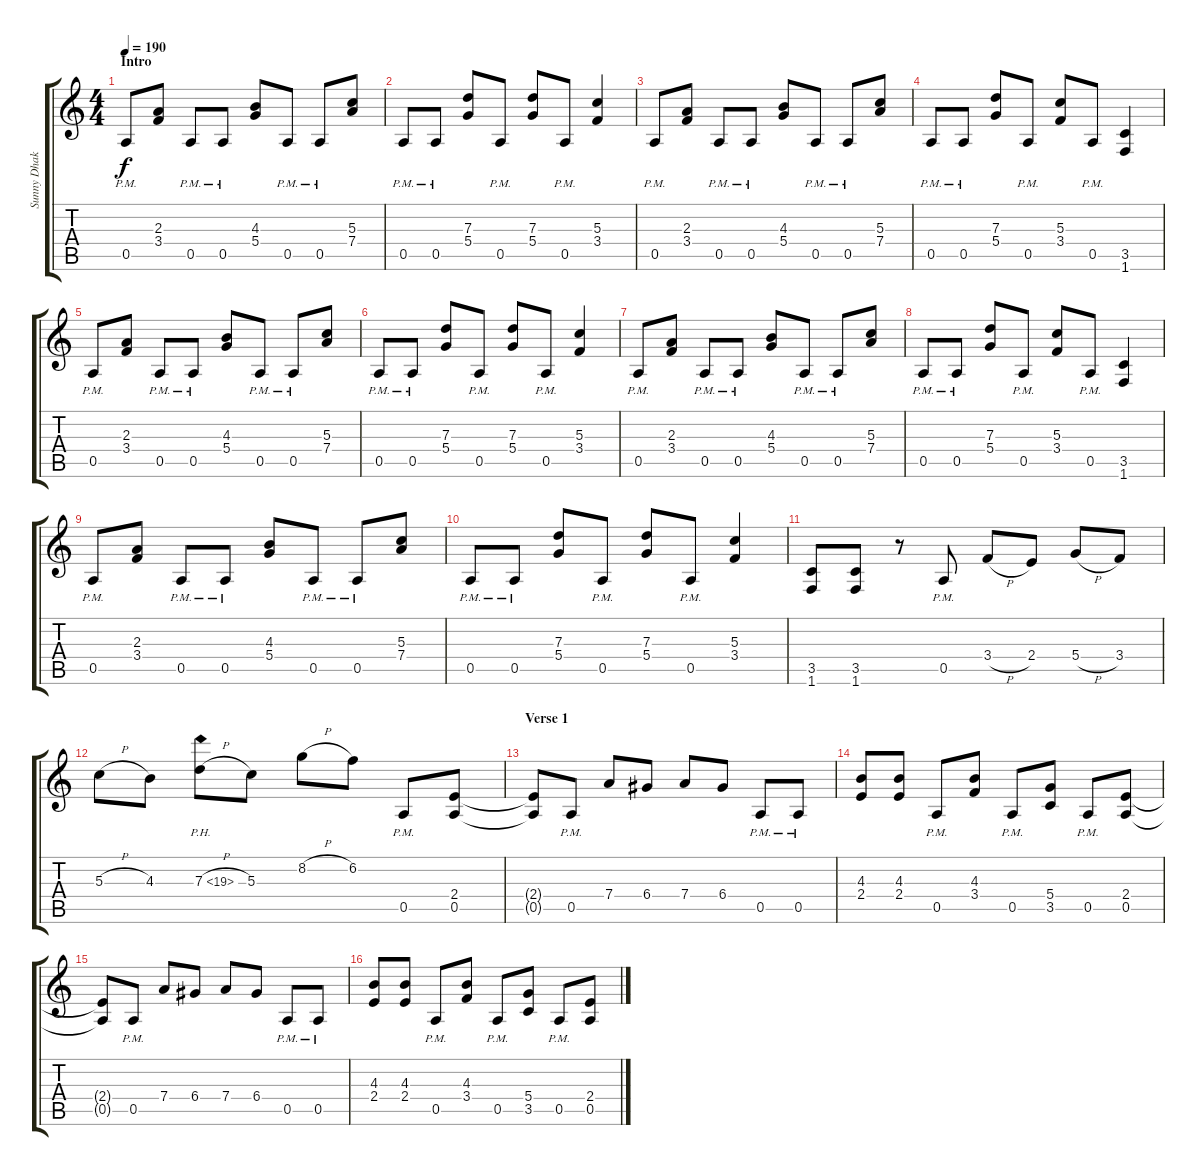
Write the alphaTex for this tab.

\track ("Sunny Dhak" "Sunny Dhak") {instrument distortionguitar}
\staff {score tabs}
\tuning (E4 B3 G3 D3 A2 E2) {hide}
\ts (4 4)
\section ("" "Intro")
\tempo 190
\clef g2
\ks c
0.5{pm}.8{dy f instrument distortionguitar} (2.3 3.4).8 0.5{pm}.8 0.5{pm}.8 (4.3 5.4).8 0.5{pm}.8 0.5{pm}.8 (5.3 7.4).8 |
0.5{pm}.8 0.5{pm}.8 (7.3 5.4).8 0.5{pm}.8 (7.3 5.4).8 0.5{pm}.8 (5.3 3.4).4 |
0.5{pm}.8 (2.3 3.4).8 0.5{pm}.8 0.5{pm}.8 (4.3 5.4).8 0.5{pm}.8 0.5{pm}.8 (5.3 7.4).8 |
0.5{pm}.8 0.5{pm}.8 (7.3 5.4).8 0.5{pm}.8 (5.3 3.4).8 0.5{pm}.8 (3.5 1.6).4 |
0.5{pm}.8 (2.3 3.4).8 0.5{pm}.8 0.5{pm}.8 (4.3 5.4).8 0.5{pm}.8 0.5{pm}.8 (5.3 7.4).8 |
0.5{pm}.8 0.5{pm}.8 (7.3 5.4).8 0.5{pm}.8 (7.3 5.4).8 0.5{pm}.8 (5.3 3.4).4 |
0.5{pm}.8 (2.3 3.4).8 0.5{pm}.8 0.5{pm}.8 (4.3 5.4).8 0.5{pm}.8 0.5{pm}.8 (5.3 7.4).8 |
0.5{pm}.8 0.5{pm}.8 (7.3 5.4).8 0.5{pm}.8 (5.3 3.4).8 0.5{pm}.8 (3.5 1.6).4 |
0.5{pm}.8 (2.3 3.4).8 0.5{pm}.8 0.5{pm}.8 (4.3 5.4).8 0.5{pm}.8 0.5{pm}.8 (5.3 7.4).8 |
0.5{pm}.8 0.5{pm}.8 (7.3 5.4).8 0.5{pm}.8 (7.3 5.4).8 0.5{pm}.8 (5.3 3.4).4 |
(3.5 1.6).8 (3.5 1.6).8 r.8 0.5{pm}.8 3.4{h}.8 2.4.8 5.4{h}.8 3.4.8 |
5.3{h}.8 4.3.8 7.3{ph 12 h}.8 5.3.8 8.2{h}.8 6.2.8 0.5{pm}.8 (2.4 0.5).8 |
\section ("" "Verse 1")
(2.4{t} 0.5{t}).8 0.5{pm}.8 7.4.8 6.4.8 7.4.8 6.4.8 0.5{pm}.8 0.5{pm}.8 |
(4.3 2.4).8 (4.3 2.4).8 0.5{pm}.8 (4.3 3.4).8 0.5{pm}.8 (5.4 3.5).8 0.5{pm}.8 (2.4 0.5).8 |
(2.4{t} 0.5{t}).8 0.5{pm}.8 7.4.8 6.4.8 7.4.8 6.4.8 0.5{pm}.8 0.5{pm}.8 |
(4.3 2.4).8 (4.3 2.4).8 0.5{pm}.8 (4.3 3.4).8 0.5{pm}.8 (5.4 3.5).8 0.5{pm}.8 (2.4 0.5).8
